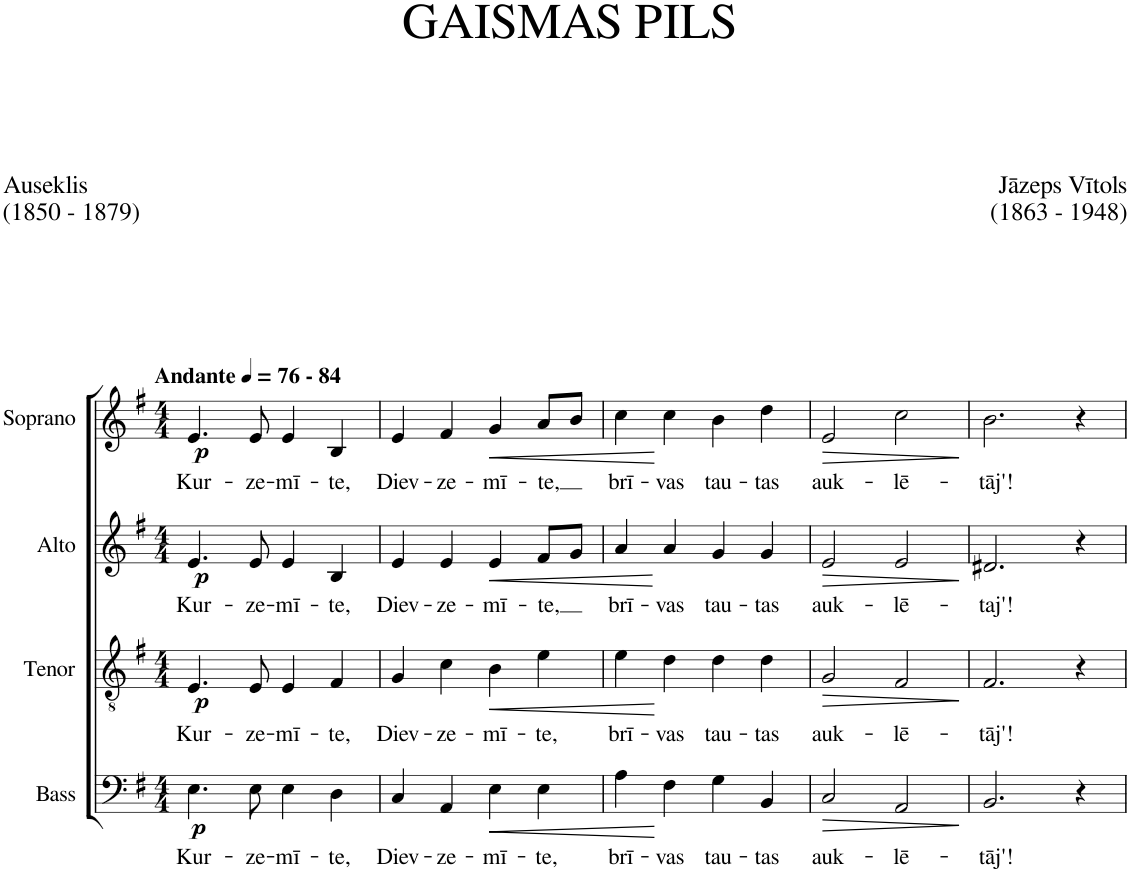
**kern	**text	**dynam	**kern	**text	**dynam	**kern	**text	**dynam	**kern	**text	**dynam
*part4	*part4	*part4	*part3	*part3	*part3	*part2	*part2	*part2	*part1	*part1	*part1
*staff4	*staff4	*staff4	*staff3	*staff3	*staff3	*staff2	*staff2	*staff2	*staff1	*staff1	*staff1
*I"Bass	*	*	*I"Tenor	*	*	*I"Alto	*	*	*I"Soprano	*	*
*I'B.	*	*	*I'T.	*	*	*I'A.	*	*	*I'S.	*	*
*clefF4	*	*	*clefGv2	*	*	*clefG2	*	*	*clefG2	*	*
*k[f#]	*	*	*k[f#]	*	*	*k[f#]	*	*	*k[f#]	*	*
*M4/4	*	*	*M4/4	*	*	*M4/4	*	*	*M4/4	*	*
*MM76	*	*	*MM76	*	*	*MM76	*	*	*MM76	*	*
=1	=1	=1	=1	=1	=1	=1	=1	=1	=1	=1	=1
!	!	!	!	!	!	!	!	!	!LO:TX:a:B:t=Andante	!	!
!	!	!	!	!	!	!	!	!	!LO:TX:a:B:t=- 84	!	!
!	!LO:LY:b	!LO:DY:b	!	!LO:LY:b	!LO:DY:b	!	!LO:LY:b	!LO:DY:b	!	!LO:LY:b	!LO:DY:b
4.E\	Kur-	p	4.E/	Kur-	p	4.e/	Kur-	p	4.e/	Kur-	p
!	!LO:LY:b	!	!	!LO:LY:b	!	!	!LO:LY:b	!	!	!LO:LY:b	!
8E\	-ze-	.	8E/	-ze-	.	8e/	-ze-	.	8e/	-ze-	.
!	!LO:LY:b	!	!	!LO:LY:b	!	!	!LO:LY:b	!	!	!LO:LY:b	!
4E\	-mī-	.	4E/	-mī-	.	4e/	-mī-	.	4e/	-mī-	.
!	!LO:LY:b	!	!	!LO:LY:b	!	!	!LO:LY:b	!	!	!LO:LY:b	!
4D\	-te,	.	4F#/	-te,	.	4B/	-te,	.	4B/	-te,	.
=2	=2	=2	=2	=2	=2	=2	=2	=2	=2	=2	=2
!	!LO:LY:b	!	!	!LO:LY:b	!	!	!LO:LY:b	!	!	!LO:LY:b	!
4C/	Diev-	.	4G/	Diev-	.	4e/	Diev-	.	4e/	Diev-	.
!	!LO:LY:b	!	!	!LO:LY:b	!	!	!LO:LY:b	!	!	!LO:LY:b	!
4AA/	-ze-	.	4c\	-ze-	.	4e/	-ze-	.	4f#/	-ze-	.
!	!LO:LY:b	!LO:HP:b	!	!LO:LY:b	!LO:HP:b	!	!LO:LY:b	!LO:HP:b	!	!LO:LY:b	!LO:HP:b
4E\	-mī-	<	4B\	-mī-	<	4e/	-mī-	<	4g/	-mī-	<
!	!LO:LY:b	!	!	!LO:LY:b	!	!	!LO:LY:b	!	!	!LO:LY:b	!
4E\	-te,	.	4e\	-te,	.	8f#/L	-te,	.	8a/L	-te,	.
.	.	.	.	.	.	8g/J	.	.	8b/J	.	.
=3	=3	=3	=3	=3	=3	=3	=3	=3	=3	=3	=3
!	!LO:LY:b	!	!	!LO:LY:b	!	!	!LO:LY:b	!	!	!LO:LY:b	!
4A\	brī-	.	4e\	brī-	.	4a/	brī-	.	4cc\	brī-	.
!	!LO:LY:b	!	!	!LO:LY:b	!	!	!LO:LY:b	!	!	!LO:LY:b	!
4F#\	-vas	[	4d\	-vas	[	4a/	-vas	[	4cc\	-vas	[
!	!LO:LY:b	!	!	!LO:LY:b	!	!	!LO:LY:b	!	!	!LO:LY:b	!
4G\	tau-	.	4d\	tau-	.	4g/	tau-	.	4b\	tau-	.
!	!LO:LY:b	!	!	!LO:LY:b	!	!	!LO:LY:b	!	!	!LO:LY:b	!
4BB/	-tas	.	4d\	-tas	.	4g/	-tas	.	4dd\	-tas	.
=4	=4	=4	=4	=4	=4	=4	=4	=4	=4	=4	=4
!	!LO:LY:b	!LO:HP:b	!	!LO:LY:b	!LO:HP:b	!	!LO:LY:b	!LO:HP:b	!	!LO:LY:b	!LO:HP:b
2C/	auk-	>	2G/	auk-	>	2e/	auk-	>	2e/	auk-	>
!	!LO:LY:b	!	!	!LO:LY:b	!	!	!LO:LY:b	!	!	!LO:LY:b	!
2AA/	-lē-	.	2F#/	-lē-	.	2e/	-lē-	.	2cc\	-lē-	.
.	.	]	.	.	]	.	.	]	.	.	]
=5	=5	=5	=5	=5	=5	=5	=5	=5	=5	=5	=5
!	!LO:LY:b	!	!	!LO:LY:b	!	!	!LO:LY:b	!	!	!LO:LY:b	!
2.BB/	-tāj'!	.	2.F#/	-tāj'!	.	2.d#X/	-taj'!	.	2.b\	-tāj'!	.
4r	.	.	4r	.	.	4r	.	.	4r	.	.
=	=	=	=	=	=	=	=	=	=	=	=
*-	*-	*-	*-	*-	*-	*-	*-	*-	*-	*-	*-
